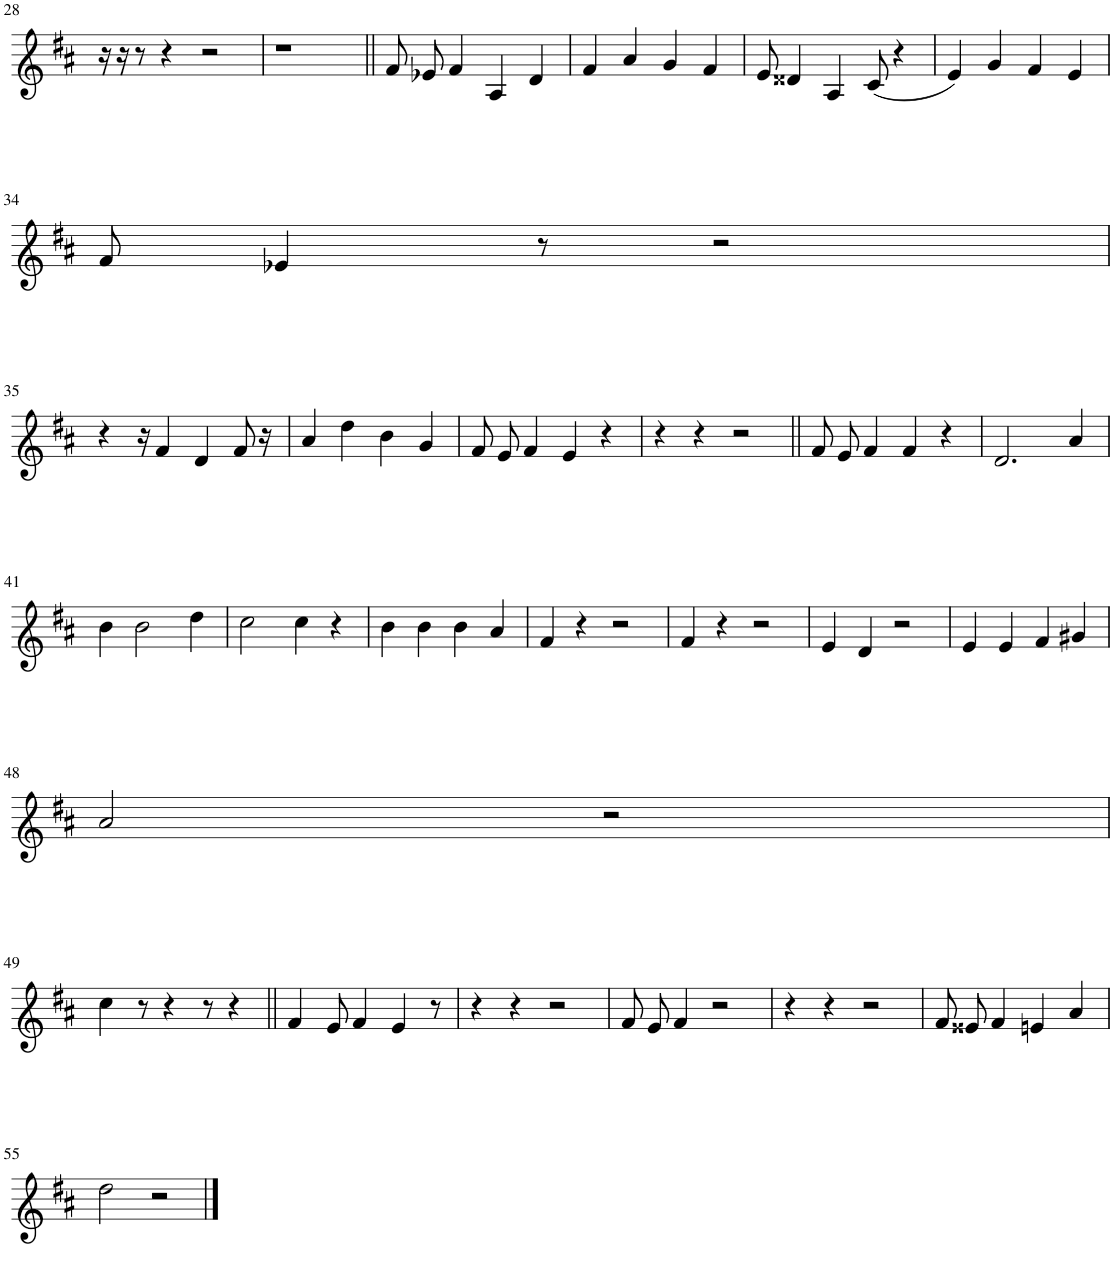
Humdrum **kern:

**kern
*part1
*staff1
*I"Staff 1
*I'Sta. 1
!!LO:PB:g=z
*clefG1
*k[f#c#]
*D:
*M4/4
=28
16r
16r
8r
4r
2r
=29
1r
=30||
8a/L
8g-X/J
4a/
4c#/
4f#/
=31
4a/
4cc#/
4b/
4a/
=32
8g/
4f##X/
4c#/
(8e/
4r
=33
4g/)
4b/
4a/
4g/
!!LO:LB:g=z
=34
8a/
4g-X/
8r
2r
!!LO:LB:g=z
=35
4r
16r
4a/
4f#/
8a/
16r
=36
4cc#/
4ff#\
4dd\
4b/
=37
8a/L
8g/J
4a/
4g/
4r
=38
4r
4r
2r
=39||
8a/L
8g/J
4a/
4a/
4r
=40
2.f#/
4cc#/
!!LO:LB:g=z
=41
4dd\
2dd\
4ff#\
=42
2ee\
4ee\
4r
=43
4dd\
4dd\
4dd\
4cc#/
=44
4a/
4r
2r
=45
4a/
4r
2r
=46
4g/
4f#/
2r
=47
4g/
4g/
4a/
4b#X/
!!LO:LB:g=z
=48
2cc#/
2r
!!LO:LB:g=z
=49
4ee\
8r
4r
8r
4r
=50||
4a/
8g/
4a/
4g/
8r
=51
4r
4r
2r
=52
8a/L
8g/J
4a/
2r
=53
4r
4r
2r
=54
8a/L
8g##X/J
4a/
4gn/
4cc#/
!!LO:LB:g=z
=55
2ff#\
2r
==
*-
